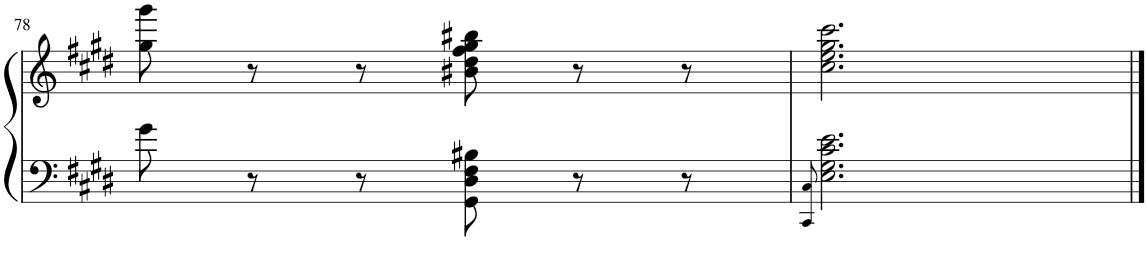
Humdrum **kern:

**kern	**kern
*part1	*part1
*staff2	*staff1
*I"Piano	*
*I'Pno.	*
!!LO:PB:g=z
*clefF4	*clefG2
*k[f#c#g#d#]	*k[f#c#g#d#]
*M6/8	*M6/8
=78	=78
8g#\	8gg#\ 8ggg#\
8r	8r
8r	8r
8GG#\ 8D#\ 8F#\ 8B#X\	8b#X\ 8dd#\ 8ff#\ 8gg#\ 8bb#X\
8r	8r
8r	8r
=79	=79
8qCC#/ 8qC#/	.
2.E\ 2.G#\ 2.c#\ 2.e\	2.cc#\ 2.ee\ 2.gg#\ 2.ccc#\
==	==
*-	*-
